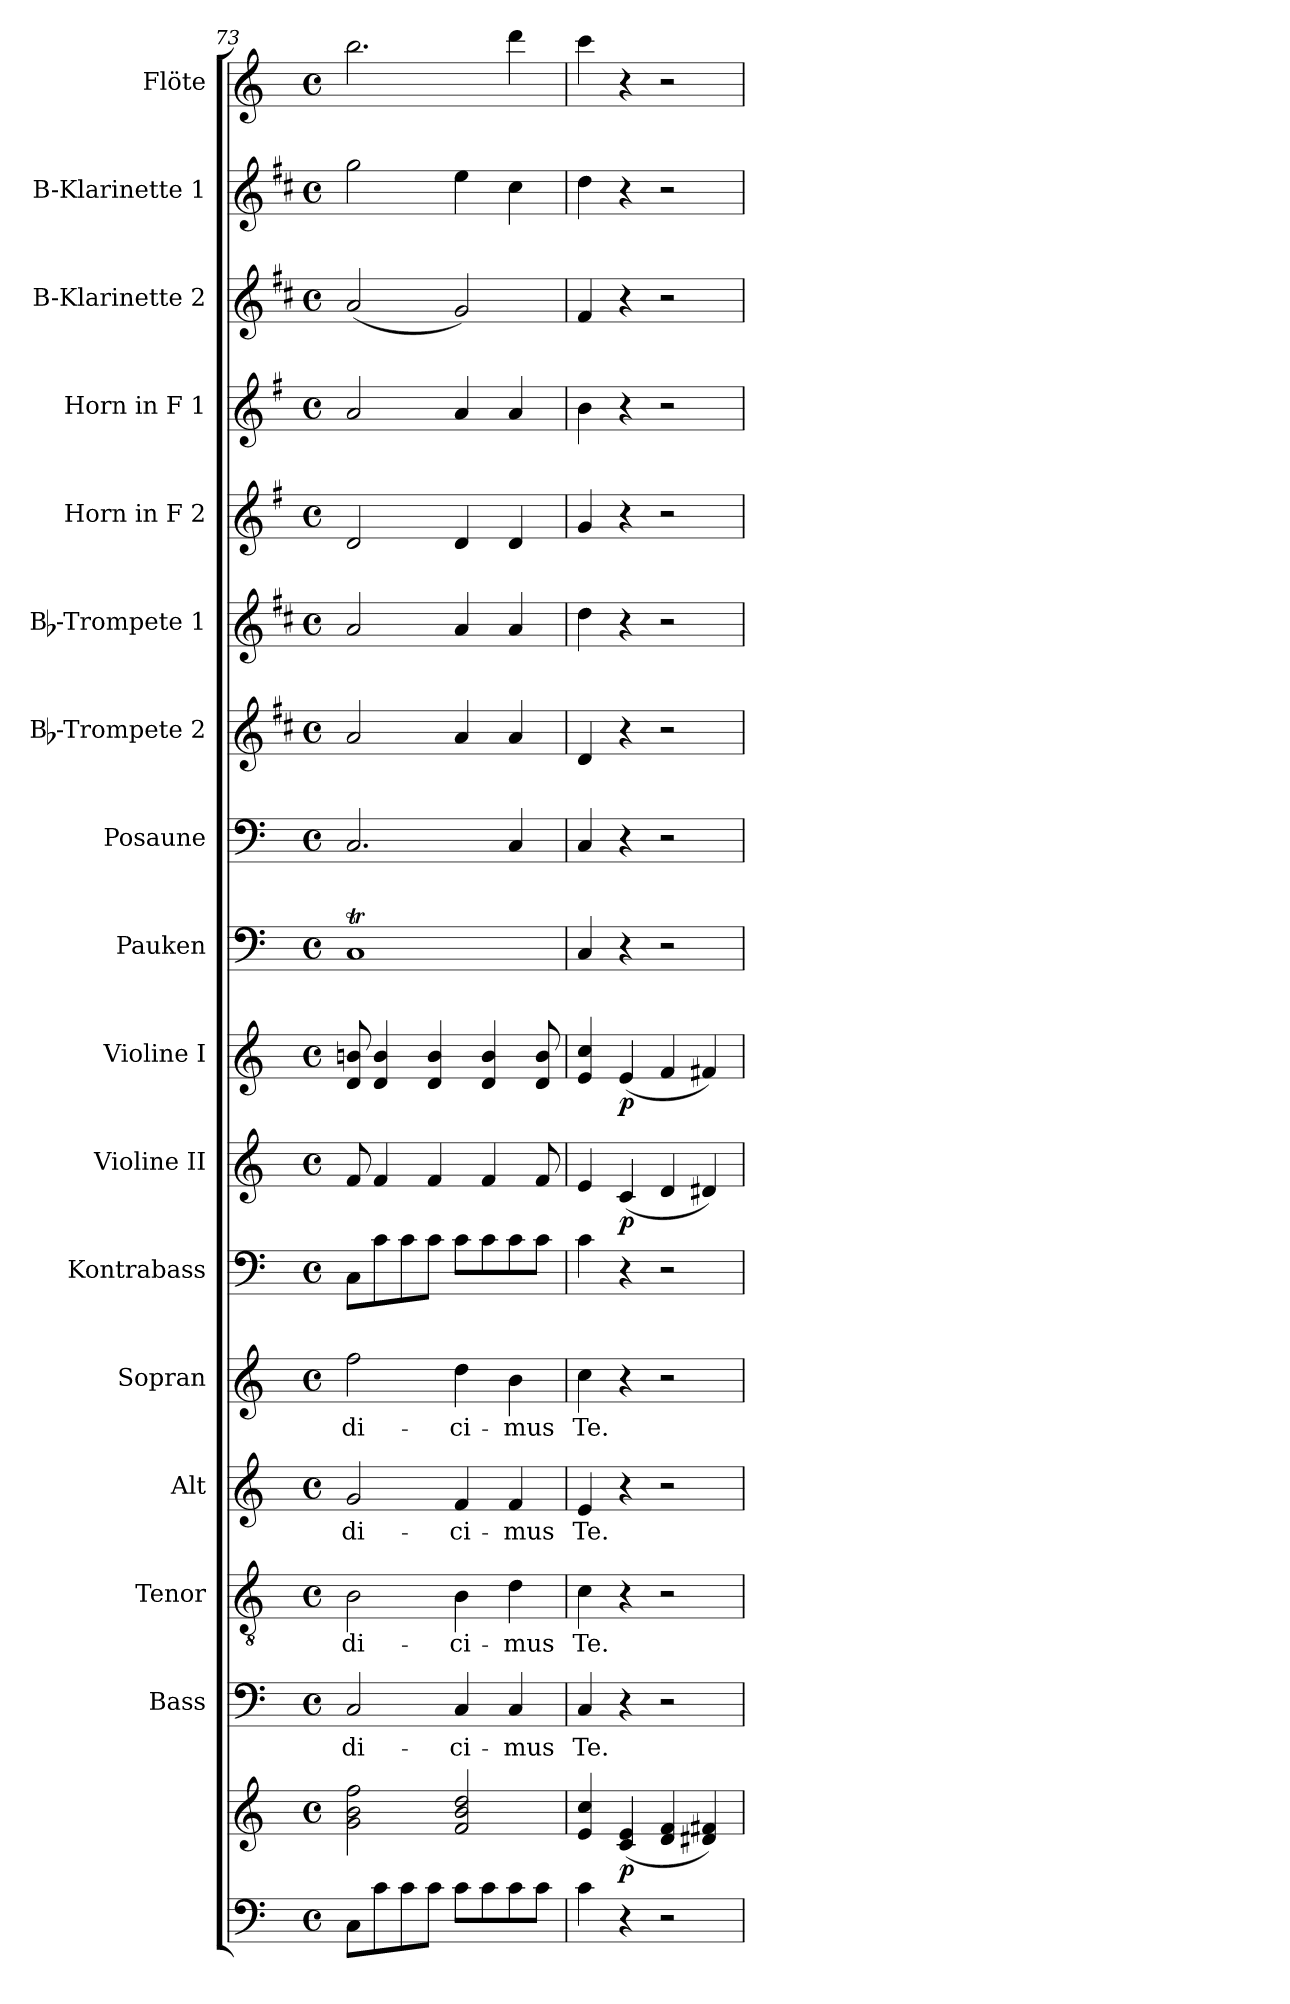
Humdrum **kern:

**kern	**kern	**dynam	**kern	**text	**kern	**text	**kern	**text	**kern	**text	**kern	**kern	**dynam	**kern	**dynam	**kern	**kern	**kern	**kern	**kern	**kern	**kern	**kern	**kern
*part17	*part17	*part17	*part16	*part16	*part15	*part15	*part14	*part14	*part13	*part13	*part12	*part11	*part11	*part10	*part10	*part9	*part8	*part7	*part6	*part5	*part4	*part3	*part2	*part1
*staff18	*staff17	*staff17/18	*staff16	*staff16	*staff15	*staff15	*staff14	*staff14	*staff13	*staff13	*staff12	*staff11	*staff11	*staff10	*staff10	*staff9	*staff8	*staff7	*staff6	*staff5	*staff4	*staff3	*staff2	*staff1
*	*	*	*I"Bass	*	*I"Tenor	*	*I"Alt	*	*I"Sopran	*	*I"Kontrabass	*I"Violine II	*	*I"Violine I	*	*I"Pauken	*I"Posaune	*I"Bb-Trompete 2	*I"Bb-Trompete 1	*I"Horn in F 2	*I"Horn in F 1	*I"B-Klarinette 2	*I"B-Klarinette 1	*I"Flöte
*	*	*	*I'B.	*	*I'T.	*	*I'A.	*	*I'S.	*	*I'Kb.	*I'Vl. II	*	*I'Vl. I	*	*I'Pk.	*I'Pos.	*I'Bb Trp. 2	*I'Bb Trp. 1	*I'Hrn. 2	*I'Hrn. 1	*I'B Kl. 2	*I'B Kl. 1	*I'Fl.
*clefF4	*clefG2	*	*clefF4	*	*clefGv2	*	*clefG2	*	*clefG2	*	*clefF4	*clefG2	*	*clefG2	*	*clefF4	*clefF4	*clefG2	*clefG2	*clefG2	*clefG2	*clefG2	*clefG2	*clefG2
*	*	*	*	*	*	*	*	*	*	*	*ITrd7c12	*	*	*	*	*	*	*ITrd1c2	*ITrd1c2	*ITrd4c7	*ITrd4c7	*ITrd1c2	*ITrd1c2	*
*k[]	*k[]	*	*k[]	*	*k[]	*	*k[]	*	*k[]	*	*k[]	*k[]	*	*k[]	*	*k[]	*k[]	*k[]	*k[]	*k[]	*k[]	*k[]	*k[]	*k[]
*C:	*C:	*	*C:	*	*C:	*	*C:	*	*C:	*	*C:	*C:	*	*C:	*	*C:	*C:	*C:	*C:	*C:	*C:	*C:	*C:	*C:
*M4/4	*M4/4	*	*M4/4	*	*M4/4	*	*M4/4	*	*M4/4	*	*M4/4	*M4/4	*	*M4/4	*	*M4/4	*M4/4	*M4/4	*M4/4	*M4/4	*M4/4	*M4/4	*M4/4	*M4/4
*met(c)	*met(c)	*	*met(c)	*	*met(c)	*	*met(c)	*	*met(c)	*	*met(c)	*met(c)	*	*met(c)	*	*met(c)	*met(c)	*met(c)	*met(c)	*met(c)	*met(c)	*met(c)	*met(c)	*met(c)
=73	=73	=73	=73	=73	=73	=73	=73	=73	=73	=73	=73	=73	=73	=73	=73	=73	=73	=73	=73	=73	=73	=73	=73	=73
!	!	!	!	!LO:LY:b	!	!LO:LY:b	!	!LO:LY:b	!	!LO:LY:b	!	!	!	!	!	!	!	!	!	!	!	!	!	!
8C\L	2g\ 2b\ 2ff\	.	2C/	-di-	2B\	-di-	2g/	-di-	2ff\	-di-	8CC\L	8f/	.	8d/ 8bn/	.	1CT	2.C/	2g/	2g/	2G/	2d/	(<2g/	2ff\	2.bb\
8c\	.	.	.	.	.	.	.	.	.	.	8C\	4f/	.	4d/ 4b/	.	.	.	.	.	.	.	.	.	.
8c\	.	.	.	.	.	.	.	.	.	.	8C\	.	.	.	.	.	.	.	.	.	.	.	.	.
8c\J	.	.	.	.	.	.	.	.	.	.	8C\J	4f/	.	4d/ 4b/	.	.	.	.	.	.	.	.	.	.
!	!	!	!	!LO:LY:b	!	!LO:LY:b	!	!LO:LY:b	!	!LO:LY:b	!	!	!	!	!	!	!	!	!	!	!	!	!	!
8c\L	2f/ 2b/ 2dd/	.	4C/	-ci-	4B\	-ci-	4f/	-ci-	4dd\	-ci-	8C\L	.	.	.	.	.	.	4g/	4g/	4G/	4d/	2f/)	4dd\	.
8c\	.	.	.	.	.	.	.	.	.	.	8C\	4f/	.	4d/ 4b/	.	.	.	.	.	.	.	.	.	.
!	!	!	!	!LO:LY:b	!	!LO:LY:b	!	!LO:LY:b	!	!LO:LY:b	!	!	!	!	!	!	!	!	!	!	!	!	!	!
8c\	.	.	4C/	-mus	4d\	-mus	4f/	-mus	4b\	-mus	8C\	.	.	.	.	.	4C/	4g/	4g/	4G/	4d/	.	4b\	4ddd\
8c\J	.	.	.	.	.	.	.	.	.	.	8C\J	8f/	.	8d/ 8b/	.	.	.	.	.	.	.	.	.	.
=74	=74	=74	=74	=74	=74	=74	=74	=74	=74	=74	=74	=74	=74	=74	=74	=74	=74	=74	=74	=74	=74	=74	=74	=74
!	!	!	!	!LO:LY:b	!	!LO:LY:b	!	!LO:LY:b	!	!LO:LY:b	!	!	!	!	!	!	!	!	!	!	!	!	!	!
4c\	4e/ 4cc/	.	4C/	Te.	4c\	Te.	4e/	Te.	4cc\	Te.	4C\	4e/	.	4e/ 4cc/	.	4C/	4C/	4c/	4cc\	4c/	4e\	4e/	4cc\	4ccc\
!	!	!LO:DY:b	!	!	!	!	!	!	!	!	!	!	!LO:DY:b	!	!LO:DY:b	!	!	!	!	!	!	!	!	!
4r	(<4c/ 4e/	p	4r	.	4r	.	4r	.	4r	.	4r	(<4c/	p	(<4e/	p	4r	4r	4r	4r	4r	4r	4r	4r	4r
2r	4d/ 4f/	.	2r	.	2r	.	2r	.	2r	.	2r	4d/	.	4f/	.	2r	2r	2r	2r	2r	2r	2r	2r	2r
.	4d#X/ 4f#X/)	.	.	.	.	.	.	.	.	.	.	4d#X/)	.	4f#X/)	.	.	.	.	.	.	.	.	.	.
=	=	=	=	=	=	=	=	=	=	=	=	=	=	=	=	=	=	=	=	=	=	=	=	=
*-	*-	*-	*-	*-	*-	*-	*-	*-	*-	*-	*-	*-	*-	*-	*-	*-	*-	*-	*-	*-	*-	*-	*-	*-
